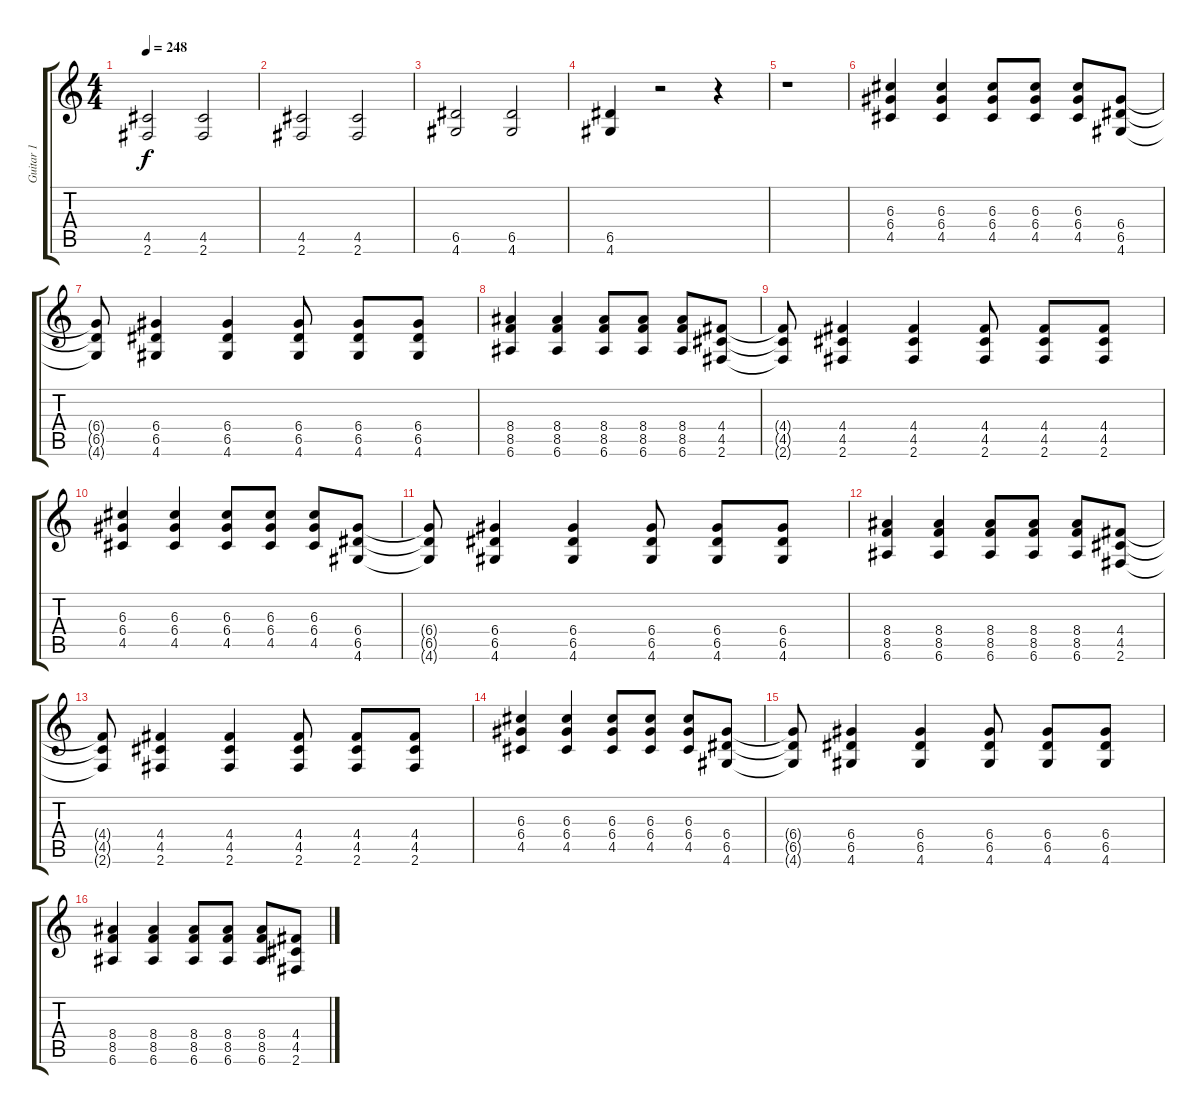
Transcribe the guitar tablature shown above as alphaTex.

\track ("Guitar 1" "Guitar 1") {instrument distortionguitar}
\staff {score tabs}
\tuning (E4 B3 G3 D3 A2 E2) {hide}
\ts (4 4)
\tempo 248
\clef g2
\ks c
(4.5 2.6).2{dy f} (4.5 2.6).2 |
(4.5 2.6).2 (4.5 2.6).2 |
(6.5 4.6).2 (6.5 4.6).2 |
(6.5 4.6).4 r.2 r.4 |
r.1 |
(6.3 6.4 4.5).4 (6.3 6.4 4.5).4 (6.3 6.4 4.5).8 (6.3 6.4 4.5).8 (6.3 6.4 4.5).8 (6.4 6.5 4.6).8 |
(6.4{t} 6.5{t} 4.6{t}).8 (6.4 6.5 4.6).4 (6.4 6.5 4.6).4 (6.4 6.5 4.6).8 (6.4 6.5 4.6).8 (6.4 6.5 4.6).8 |
(8.4 8.5 6.6).4 (8.4 8.5 6.6).4 (8.4 8.5 6.6).8 (8.4 8.5 6.6).8 (8.4 8.5 6.6).8 (4.4 4.5 2.6).8 |
(4.4{t} 4.5{t} 2.6{t}).8 (4.4 4.5 2.6).4 (4.4 4.5 2.6).4 (4.4 4.5 2.6).8 (4.4 4.5 2.6).8 (4.4 4.5 2.6).8 |
(6.3 6.4 4.5).4 (6.3 6.4 4.5).4 (6.3 6.4 4.5).8 (6.3 6.4 4.5).8 (6.3 6.4 4.5).8 (6.4 6.5 4.6).8 |
(6.4{t} 6.5{t} 4.6{t}).8 (6.4 6.5 4.6).4 (6.4 6.5 4.6).4 (6.4 6.5 4.6).8 (6.4 6.5 4.6).8 (6.4 6.5 4.6).8 |
(8.4 8.5 6.6).4 (8.4 8.5 6.6).4 (8.4 8.5 6.6).8 (8.4 8.5 6.6).8 (8.4 8.5 6.6).8 (4.4 4.5 2.6).8 |
(4.4{t} 4.5{t} 2.6{t}).8 (4.4 4.5 2.6).4 (4.4 4.5 2.6).4 (4.4 4.5 2.6).8 (4.4 4.5 2.6).8 (4.4 4.5 2.6).8 |
(6.3 6.4 4.5).4 (6.3 6.4 4.5).4 (6.3 6.4 4.5).8 (6.3 6.4 4.5).8 (6.3 6.4 4.5).8 (6.4 6.5 4.6).8 |
(6.4{t} 6.5{t} 4.6{t}).8 (6.4 6.5 4.6).4 (6.4 6.5 4.6).4 (6.4 6.5 4.6).8 (6.4 6.5 4.6).8 (6.4 6.5 4.6).8 |
(8.4 8.5 6.6).4 (8.4 8.5 6.6).4 (8.4 8.5 6.6).8 (8.4 8.5 6.6).8 (8.4 8.5 6.6).8 (4.4 4.5 2.6).8
